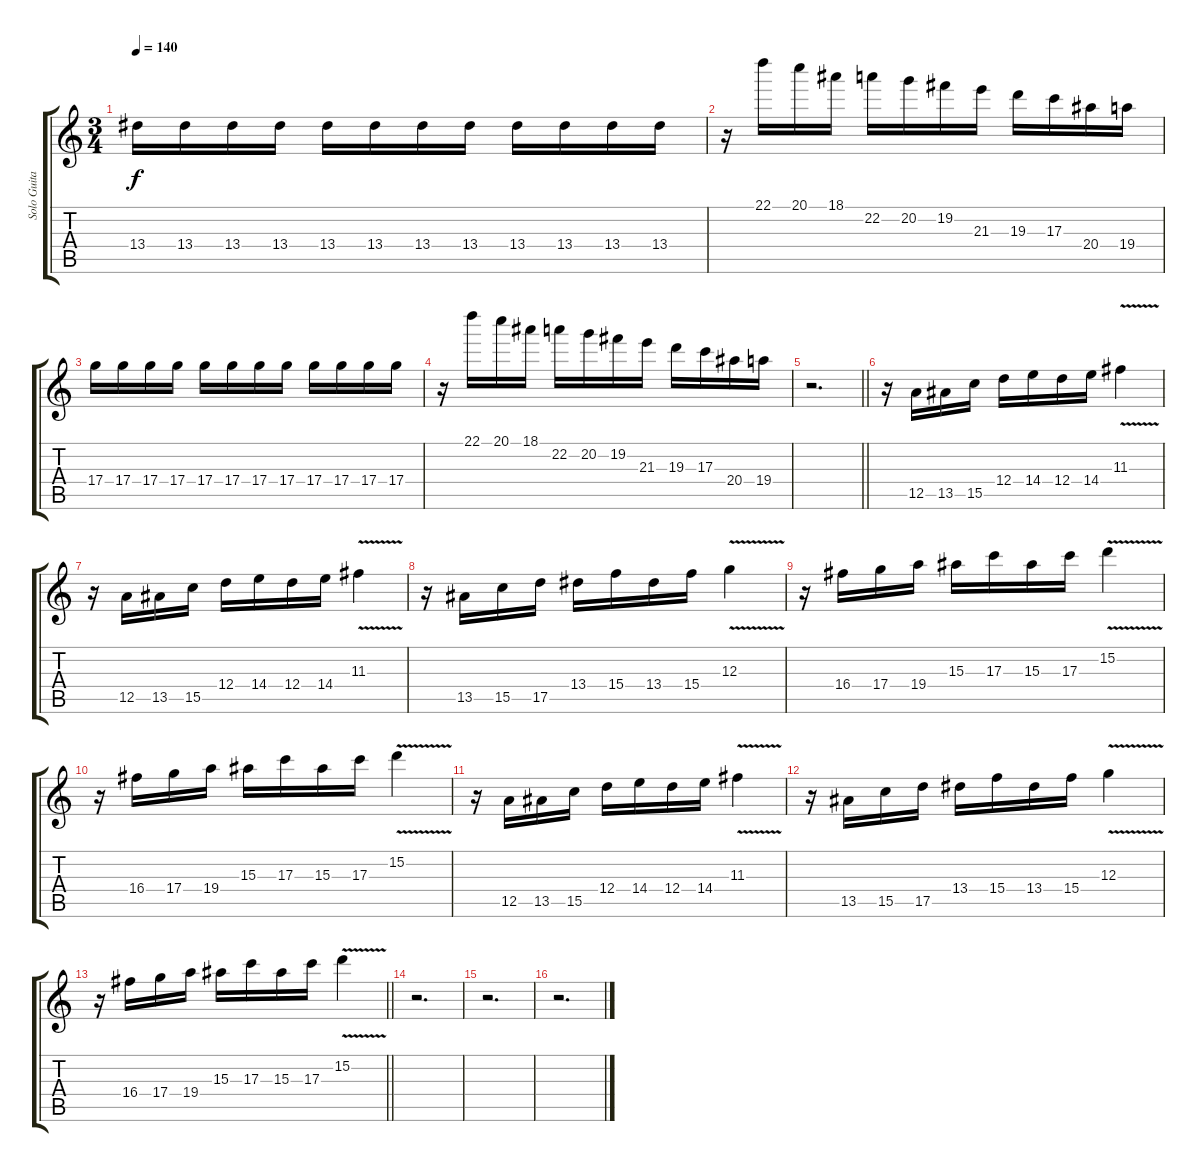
\track ("Solo Guitar 2" "Solo Guita") {instrument overdrivenguitar}
\staff {score tabs}
\tuning (E4 B3 G3 D3 A2 E2) {hide}
\ts (3 4)
\tempo 140
\clef g2
\ks c
13.4.16{dy f} 13.4.16 13.4.16 13.4.16 13.4.16 13.4.16 13.4.16 13.4.16 13.4.16 13.4.16 13.4.16 13.4.16 |
r.16 22.1.16 20.1.16 18.1.16 22.2.16 20.2.16 19.2.16 21.3.16 19.3.16 17.3.16 20.4.16 19.4.16 |
17.4.16 17.4.16 17.4.16 17.4.16 17.4.16 17.4.16 17.4.16 17.4.16 17.4.16 17.4.16 17.4.16 17.4.16 |
r.16 22.1.16 20.1.16 18.1.16 22.2.16 20.2.16 19.2.16 21.3.16 19.3.16 17.3.16 20.4.16 19.4.16 |
\barLineRight lightlight
r.2{d} |
r.16 12.5.16 13.5.16 15.5.16 12.4.16 14.4.16 12.4.16 14.4.16 11.3{v}.4 |
r.16 12.5.16 13.5.16 15.5.16 12.4.16 14.4.16 12.4.16 14.4.16 11.3{v}.4 |
r.16 13.5.16 15.5.16 17.5.16 13.4.16 15.4.16 13.4.16 15.4.16 12.3{v}.4 |
r.16 16.4.16 17.4.16 19.4.16 15.3.16 17.3.16 15.3.16 17.3.16 15.2{v}.4 |
r.16 16.4.16 17.4.16 19.4.16 15.3.16 17.3.16 15.3.16 17.3.16 15.2{v}.4 |
r.16 12.5.16 13.5.16 15.5.16 12.4.16 14.4.16 12.4.16 14.4.16 11.3{v}.4 |
r.16 13.5.16 15.5.16 17.5.16 13.4.16 15.4.16 13.4.16 15.4.16 12.3{v}.4 |
\barLineRight lightlight
r.16 16.4.16 17.4.16 19.4.16 15.3.16 17.3.16 15.3.16 17.3.16 15.2{v}.4 |
r.2{d} |
r.2{d} |
r.2{d}
